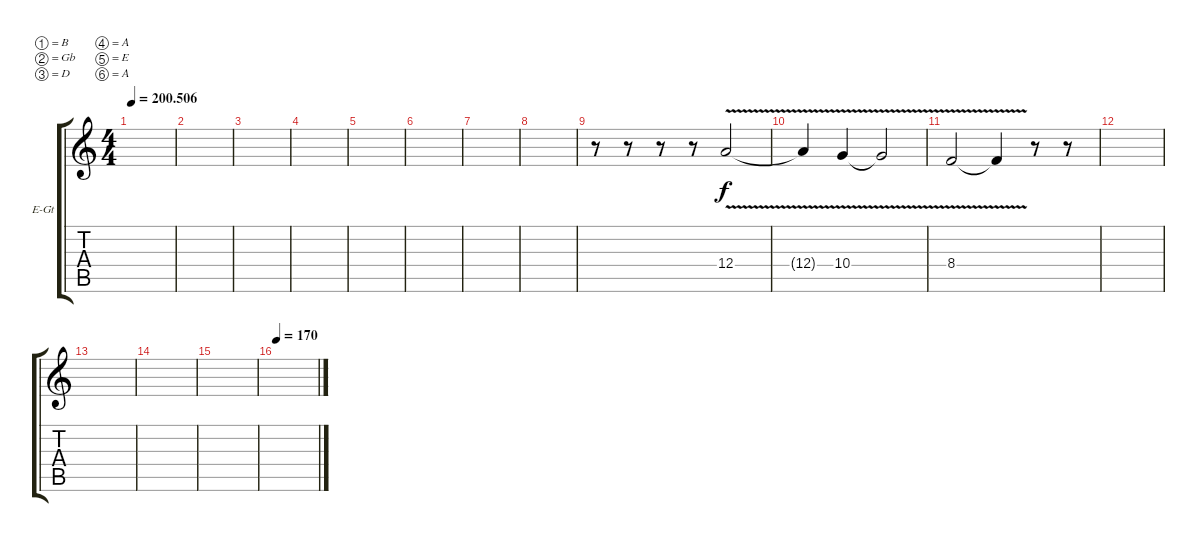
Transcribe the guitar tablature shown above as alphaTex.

\bracketExtendMode groupsimilarinstruments
\firstSystemTrackNameOrientation horizontal
\otherSystemsTrackNameOrientation horizontal
\track ("Harmony" "E-Gt") {instrument distortionguitar}
\staff {score tabs}
\tuning (B3 Gb3 D3 A2 E2 A1)
\ts (4 4)
\tempo
200.506
\accidentals auto
\clef g2
\ottava regular
\simile none
\ks c
|
|
|
|
|
|
|
|
r.8 r.8 r.8 r.8 12.4{v}.2 |
12.4{v t}.4 10.4{v}.4 10.4{v t}.2 |
8.4{v}.2 8.4{v t}.4 r.8 r.8 |
|
|
|
|
\tempo 170
